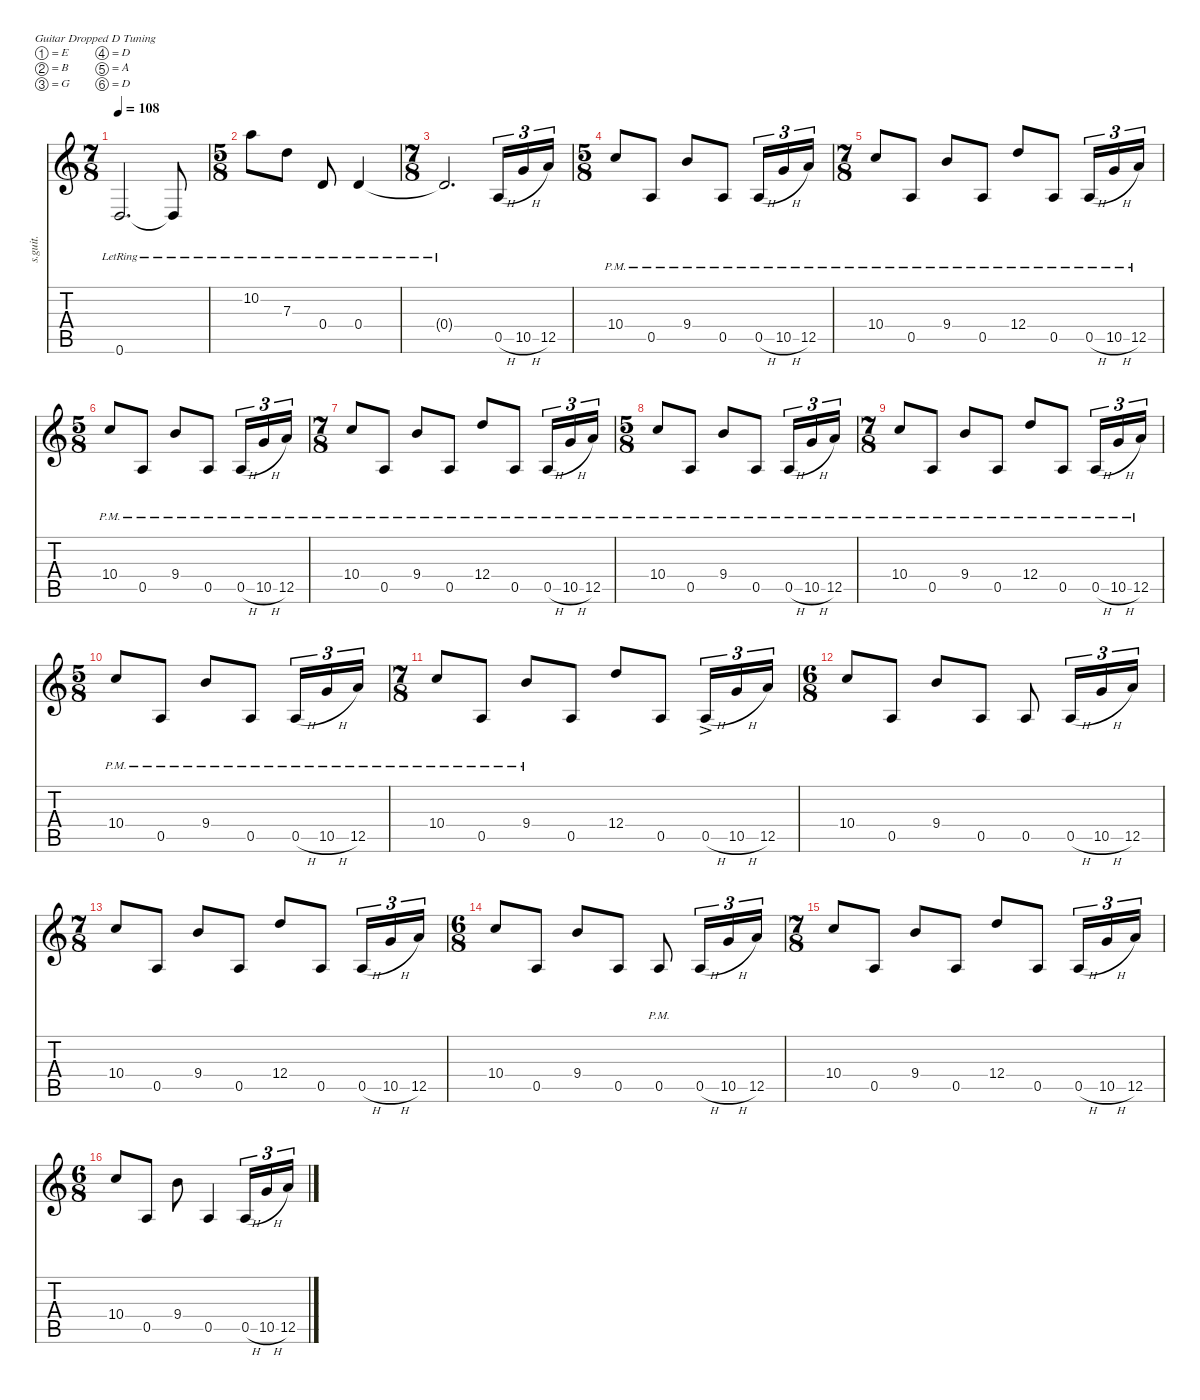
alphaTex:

\defaultSystemsLayout 4
\hideDynamics
\bracketExtendMode nobrackets
\track ("Adam Jones (Guitar I)" "s.guit.") {instrument distortionguitar}
\staff {score tabs}
\tuning (E4 B3 G3 D3 A2 D2)
\ts (7 8)
\beaming (8 2 2 2 2)
\tempo 108
\clef g2
\ks c
0.6{lr t}.2{d lyrics (0 "") lyrics (1 "") lyrics (2 "") lyrics (3 "") lyrics (4 "") dy f} 0.6{lr t}.8{lyrics (0 "") lyrics (1 "") lyrics (2 "") lyrics (3 "") lyrics (4 "")} |
\ts (5 8)
\beaming (8 2 2 2 2)
10.2{lr}.8{lyrics (0 "") lyrics (1 "") lyrics (2 "") lyrics (3 "") lyrics (4 "")} 7.3{lr}.8{lyrics (0 "") lyrics (1 "") lyrics (2 "") lyrics (3 "") lyrics (4 "")} 0.4{lr}.8{lyrics (0 "") lyrics (1 "") lyrics (2 "") lyrics (3 "") lyrics (4 "")} 0.4{lr}.4{lyrics (0 "") lyrics (1 "") lyrics (2 "") lyrics (3 "") lyrics (4 "")} |
\ts (7 8)
\beaming (8 2 2 2 2)
0.4{lr t}.2{d lyrics (0 "") lyrics (1 "") lyrics (2 "") lyrics (3 "") lyrics (4 "")} 0.5{h}.16{tu (3 2) lyrics (0 "") lyrics (1 "") lyrics (2 "") lyrics (3 "") lyrics (4 "")} 10.5{h}.16{tu (3 2) lyrics (0 "") lyrics (1 "") lyrics (2 "") lyrics (3 "") lyrics (4 "")} 12.5.16{tu (3 2) lyrics (0 "") lyrics (1 "") lyrics (2 "") lyrics (3 "") lyrics (4 "")} |
\ts (5 8)
\beaming (8 2 2 2 2)
10.4{pm}.8{lyrics (0 "") lyrics (1 "") lyrics (2 "") lyrics (3 "") lyrics (4 "")} 0.5{pm}.8{lyrics (0 "") lyrics (1 "") lyrics (2 "") lyrics (3 "") lyrics (4 "")} 9.4{pm}.8{lyrics (0 "") lyrics (1 "") lyrics (2 "") lyrics (3 "") lyrics (4 "")} 0.5{pm}.8{lyrics (0 "") lyrics (1 "") lyrics (2 "") lyrics (3 "") lyrics (4 "")} 0.5{h pm}.16{tu (3 2) lyrics (0 "") lyrics (1 "") lyrics (2 "") lyrics (3 "") lyrics (4 "")} 10.5{h pm}.16{tu (3 2) lyrics (0 "") lyrics (1 "") lyrics (2 "") lyrics (3 "") lyrics (4 "")} 12.5{pm}.16{tu (3 2) lyrics (0 "") lyrics (1 "") lyrics (2 "") lyrics (3 "") lyrics (4 "")} |
\ts (7 8)
\beaming (8 2 2 2 2)
10.4{pm}.8{lyrics (0 "") lyrics (1 "") lyrics (2 "") lyrics (3 "") lyrics (4 "")} 0.5{pm}.8{lyrics (0 "") lyrics (1 "") lyrics (2 "") lyrics (3 "") lyrics (4 "")} 9.4{pm}.8{lyrics (0 "") lyrics (1 "") lyrics (2 "") lyrics (3 "") lyrics (4 "")} 0.5{pm}.8{lyrics (0 "") lyrics (1 "") lyrics (2 "") lyrics (3 "") lyrics (4 "")} 12.4{pm}.8{lyrics (0 "") lyrics (1 "") lyrics (2 "") lyrics (3 "") lyrics (4 "")} 0.5{pm}.8{lyrics (0 "") lyrics (1 "") lyrics (2 "") lyrics (3 "") lyrics (4 "")} 0.5{h pm}.16{tu (3 2) lyrics (0 "") lyrics (1 "") lyrics (2 "") lyrics (3 "") lyrics (4 "")} 10.5{h pm}.16{tu (3 2) lyrics (0 "") lyrics (1 "") lyrics (2 "") lyrics (3 "") lyrics (4 "")} 12.5{pm}.16{tu (3 2) lyrics (0 "") lyrics (1 "") lyrics (2 "") lyrics (3 "") lyrics (4 "")} |
\ts (5 8)
\beaming (8 2 2 2 2)
10.4{pm}.8{lyrics (0 "") lyrics (1 "") lyrics (2 "") lyrics (3 "") lyrics (4 "")} 0.5{pm}.8{lyrics (0 "") lyrics (1 "") lyrics (2 "") lyrics (3 "") lyrics (4 "")} 9.4{pm}.8{lyrics (0 "") lyrics (1 "") lyrics (2 "") lyrics (3 "") lyrics (4 "")} 0.5{pm}.8{lyrics (0 "") lyrics (1 "") lyrics (2 "") lyrics (3 "") lyrics (4 "")} 0.5{h pm}.16{tu (3 2) lyrics (0 "") lyrics (1 "") lyrics (2 "") lyrics (3 "") lyrics (4 "")} 10.5{h pm}.16{tu (3 2) lyrics (0 "") lyrics (1 "") lyrics (2 "") lyrics (3 "") lyrics (4 "")} 12.5{pm}.16{tu (3 2) lyrics (0 "") lyrics (1 "") lyrics (2 "") lyrics (3 "") lyrics (4 "")} |
\ts (7 8)
\beaming (8 2 2 2 2)
10.4{pm}.8{lyrics (0 "") lyrics (1 "") lyrics (2 "") lyrics (3 "") lyrics (4 "")} 0.5{pm}.8{lyrics (0 "") lyrics (1 "") lyrics (2 "") lyrics (3 "") lyrics (4 "")} 9.4{pm}.8{lyrics (0 "") lyrics (1 "") lyrics (2 "") lyrics (3 "") lyrics (4 "")} 0.5{pm}.8{lyrics (0 "") lyrics (1 "") lyrics (2 "") lyrics (3 "") lyrics (4 "")} 12.4{pm}.8{lyrics (0 "") lyrics (1 "") lyrics (2 "") lyrics (3 "") lyrics (4 "")} 0.5{pm}.8{lyrics (0 "") lyrics (1 "") lyrics (2 "") lyrics (3 "") lyrics (4 "")} 0.5{h pm}.16{tu (3 2) lyrics (0 "") lyrics (1 "") lyrics (2 "") lyrics (3 "") lyrics (4 "")} 10.5{h pm}.16{tu (3 2) lyrics (0 "") lyrics (1 "") lyrics (2 "") lyrics (3 "") lyrics (4 "")} 12.5{pm}.16{tu (3 2) lyrics (0 "") lyrics (1 "") lyrics (2 "") lyrics (3 "") lyrics (4 "")} |
\ts (5 8)
\beaming (8 2 2 2 2)
10.4{pm}.8{lyrics (0 "") lyrics (1 "") lyrics (2 "") lyrics (3 "") lyrics (4 "")} 0.5{pm}.8{lyrics (0 "") lyrics (1 "") lyrics (2 "") lyrics (3 "") lyrics (4 "")} 9.4{pm}.8{lyrics (0 "") lyrics (1 "") lyrics (2 "") lyrics (3 "") lyrics (4 "")} 0.5{pm}.8{lyrics (0 "") lyrics (1 "") lyrics (2 "") lyrics (3 "") lyrics (4 "")} 0.5{h pm}.16{tu (3 2) lyrics (0 "") lyrics (1 "") lyrics (2 "") lyrics (3 "") lyrics (4 "")} 10.5{h pm}.16{tu (3 2) lyrics (0 "") lyrics (1 "") lyrics (2 "") lyrics (3 "") lyrics (4 "")} 12.5{pm}.16{tu (3 2) lyrics (0 "") lyrics (1 "") lyrics (2 "") lyrics (3 "") lyrics (4 "")} |
\ts (7 8)
\beaming (8 2 2 2 2)
10.4{pm}.8{lyrics (0 "") lyrics (1 "") lyrics (2 "") lyrics (3 "") lyrics (4 "")} 0.5{pm}.8{lyrics (0 "") lyrics (1 "") lyrics (2 "") lyrics (3 "") lyrics (4 "")} 9.4{pm}.8{lyrics (0 "") lyrics (1 "") lyrics (2 "") lyrics (3 "") lyrics (4 "")} 0.5{pm}.8{lyrics (0 "") lyrics (1 "") lyrics (2 "") lyrics (3 "") lyrics (4 "")} 12.4{pm}.8{lyrics (0 "") lyrics (1 "") lyrics (2 "") lyrics (3 "") lyrics (4 "")} 0.5{pm}.8{lyrics (0 "") lyrics (1 "") lyrics (2 "") lyrics (3 "") lyrics (4 "")} 0.5{h pm}.16{tu (3 2) lyrics (0 "") lyrics (1 "") lyrics (2 "") lyrics (3 "") lyrics (4 "")} 10.5{h pm}.16{tu (3 2) lyrics (0 "") lyrics (1 "") lyrics (2 "") lyrics (3 "") lyrics (4 "")} 12.5{pm}.16{tu (3 2) lyrics (0 "") lyrics (1 "") lyrics (2 "") lyrics (3 "") lyrics (4 "")} |
\ts (5 8)
\beaming (8 2 2 2 2)
10.4{pm}.8{lyrics (0 "") lyrics (1 "") lyrics (2 "") lyrics (3 "") lyrics (4 "")} 0.5{pm}.8{lyrics (0 "") lyrics (1 "") lyrics (2 "") lyrics (3 "") lyrics (4 "")} 9.4{pm}.8{lyrics (0 "") lyrics (1 "") lyrics (2 "") lyrics (3 "") lyrics (4 "")} 0.5{pm}.8{lyrics (0 "") lyrics (1 "") lyrics (2 "") lyrics (3 "") lyrics (4 "")} 0.5{h pm}.16{tu (3 2) lyrics (0 "") lyrics (1 "") lyrics (2 "") lyrics (3 "") lyrics (4 "")} 10.5{h pm}.16{tu (3 2) lyrics (0 "") lyrics (1 "") lyrics (2 "") lyrics (3 "") lyrics (4 "")} 12.5{pm}.16{tu (3 2) lyrics (0 "") lyrics (1 "") lyrics (2 "") lyrics (3 "") lyrics (4 "")} |
\ts (7 8)
\beaming (8 2 2 2 2)
10.4{pm}.8{lyrics (0 "") lyrics (1 "") lyrics (2 "") lyrics (3 "") lyrics (4 "")} 0.5{pm}.8{lyrics (0 "") lyrics (1 "") lyrics (2 "") lyrics (3 "") lyrics (4 "")} 9.4{pm}.8{lyrics (0 "") lyrics (1 "") lyrics (2 "") lyrics (3 "") lyrics (4 "")} 0.5.8{lyrics (0 "") lyrics (1 "") lyrics (2 "") lyrics (3 "") lyrics (4 "")} 12.4.8{lyrics (0 "") lyrics (1 "") lyrics (2 "") lyrics (3 "") lyrics (4 "")} 0.5.8{lyrics (0 "") lyrics (1 "") lyrics (2 "") lyrics (3 "") lyrics (4 "")} 0.5{h ac}.16{tu (3 2) lyrics (0 "") lyrics (1 "") lyrics (2 "") lyrics (3 "") lyrics (4 "") dy p} 10.5{h}.16{tu (3 2) lyrics (0 "") lyrics (1 "") lyrics (2 "") lyrics (3 "") lyrics (4 "") dy f} 12.5.16{tu (3 2) lyrics (0 "") lyrics (1 "") lyrics (2 "") lyrics (3 "") lyrics (4 "")} |
\ts (6 8)
\beaming (8 2 2 2 2)
10.4.8{lyrics (0 "") lyrics (1 "") lyrics (2 "") lyrics (3 "") lyrics (4 "")} 0.5.8{lyrics (0 "") lyrics (1 "") lyrics (2 "") lyrics (3 "") lyrics (4 "")} 9.4.8{lyrics (0 "") lyrics (1 "") lyrics (2 "") lyrics (3 "") lyrics (4 "")} 0.5.8{lyrics (0 "") lyrics (1 "") lyrics (2 "") lyrics (3 "") lyrics (4 "")} 0.5.8{lyrics (0 "") lyrics (1 "") lyrics (2 "") lyrics (3 "") lyrics (4 "")} 0.5{h}.16{tu (3 2) lyrics (0 "") lyrics (1 "") lyrics (2 "") lyrics (3 "") lyrics (4 "")} 10.5{h}.16{tu (3 2) lyrics (0 "") lyrics (1 "") lyrics (2 "") lyrics (3 "") lyrics (4 "")} 12.5.16{tu (3 2) lyrics (0 "") lyrics (1 "") lyrics (2 "") lyrics (3 "") lyrics (4 "")} |
\ts (7 8)
\beaming (8 2 2 2 2)
10.4.8{lyrics (0 "") lyrics (1 "") lyrics (2 "") lyrics (3 "") lyrics (4 "")} 0.5.8{lyrics (0 "") lyrics (1 "") lyrics (2 "") lyrics (3 "") lyrics (4 "")} 9.4.8{lyrics (0 "") lyrics (1 "") lyrics (2 "") lyrics (3 "") lyrics (4 "")} 0.5.8{lyrics (0 "") lyrics (1 "") lyrics (2 "") lyrics (3 "") lyrics (4 "")} 12.4.8{lyrics (0 "") lyrics (1 "") lyrics (2 "") lyrics (3 "") lyrics (4 "")} 0.5.8{lyrics (0 "") lyrics (1 "") lyrics (2 "") lyrics (3 "") lyrics (4 "")} 0.5{h}.16{tu (3 2) lyrics (0 "") lyrics (1 "") lyrics (2 "") lyrics (3 "") lyrics (4 "")} 10.5{h}.16{tu (3 2) lyrics (0 "") lyrics (1 "") lyrics (2 "") lyrics (3 "") lyrics (4 "")} 12.5.16{tu (3 2) lyrics (0 "") lyrics (1 "") lyrics (2 "") lyrics (3 "") lyrics (4 "")} |
\ts (6 8)
\beaming (8 2 2 2 2)
10.4.8{lyrics (0 "") lyrics (1 "") lyrics (2 "") lyrics (3 "") lyrics (4 "")} 0.5.8{lyrics (0 "") lyrics (1 "") lyrics (2 "") lyrics (3 "") lyrics (4 "")} 9.4.8{lyrics (0 "") lyrics (1 "") lyrics (2 "") lyrics (3 "") lyrics (4 "")} 0.5.8{lyrics (0 "") lyrics (1 "") lyrics (2 "") lyrics (3 "") lyrics (4 "")} 0.5{pm}.8{lyrics (0 "") lyrics (1 "") lyrics (2 "") lyrics (3 "") lyrics (4 "")} 0.5{h}.16{tu (3 2) lyrics (0 "") lyrics (1 "") lyrics (2 "") lyrics (3 "") lyrics (4 "")} 10.5{h}.16{tu (3 2) lyrics (0 "") lyrics (1 "") lyrics (2 "") lyrics (3 "") lyrics (4 "")} 12.5.16{tu (3 2) lyrics (0 "") lyrics (1 "") lyrics (2 "") lyrics (3 "") lyrics (4 "")} |
\ts (7 8)
\beaming (8 2 2 2 2)
10.4.8{lyrics (0 "") lyrics (1 "") lyrics (2 "") lyrics (3 "") lyrics (4 "")} 0.5.8{lyrics (0 "") lyrics (1 "") lyrics (2 "") lyrics (3 "") lyrics (4 "")} 9.4.8{lyrics (0 "") lyrics (1 "") lyrics (2 "") lyrics (3 "") lyrics (4 "")} 0.5.8{lyrics (0 "") lyrics (1 "") lyrics (2 "") lyrics (3 "") lyrics (4 "")} 12.4.8{lyrics (0 "") lyrics (1 "") lyrics (2 "") lyrics (3 "") lyrics (4 "")} 0.5.8{lyrics (0 "") lyrics (1 "") lyrics (2 "") lyrics (3 "") lyrics (4 "")} 0.5{h}.16{tu (3 2) lyrics (0 "") lyrics (1 "") lyrics (2 "") lyrics (3 "") lyrics (4 "")} 10.5{h}.16{tu (3 2) lyrics (0 "") lyrics (1 "") lyrics (2 "") lyrics (3 "") lyrics (4 "")} 12.5.16{tu (3 2) lyrics (0 "") lyrics (1 "") lyrics (2 "") lyrics (3 "") lyrics (4 "")} |
\ts (6 8)
\beaming (8 2 2 2 2)
10.4.8{lyrics (0 "") lyrics (1 "") lyrics (2 "") lyrics (3 "") lyrics (4 "")} 0.5.8{lyrics (0 "") lyrics (1 "") lyrics (2 "") lyrics (3 "") lyrics (4 "")} 9.4.8{lyrics (0 "") lyrics (1 "") lyrics (2 "") lyrics (3 "") lyrics (4 "")} 0.5.4{lyrics (0 "") lyrics (1 "") lyrics (2 "") lyrics (3 "") lyrics (4 "")} 0.5{h}.16{tu (3 2) lyrics (0 "") lyrics (1 "") lyrics (2 "") lyrics (3 "") lyrics (4 "")} 10.5{h}.16{tu (3 2) lyrics (0 "") lyrics (1 "") lyrics (2 "") lyrics (3 "") lyrics (4 "")} 12.5.16{tu (3 2) lyrics (0 "") lyrics (1 "") lyrics (2 "") lyrics (3 "") lyrics (4 "")}
